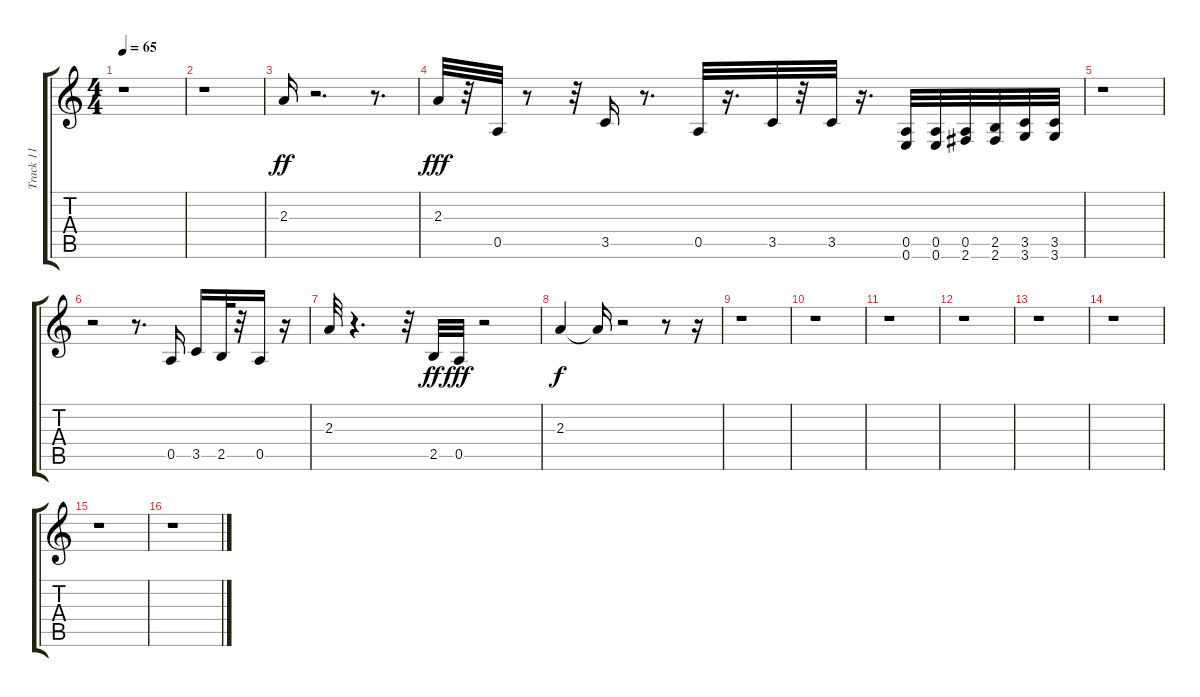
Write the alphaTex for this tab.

\track ("Track 11" "Track 11") {instrument acousticguitarnylon}
\staff {score tabs}
\tuning (E4 B3 G3 D3 A2 E2) {hide}
\ts (4 4)
\tempo 65
\clef g2
\ks c
r.1{dy fff} |
r.1 |
2.3.16{dy ff} r.2{d} r.8{d} |
2.3.32{dy fff} r.32 0.5.32 r.8 r.32 3.5.16 r.8{d} 0.5.32 r.16{d} 3.5.32 r.32 3.5.32 r.16{d} (0.5 0.6).32 (0.5 0.6).32 (0.5 2.6).32 (2.5 2.6).32 (3.5 3.6).32 (3.5 3.6).32 |
r.1 |
r.2 r.8{d} 0.5.16 3.5.16 2.5.32 r.32 0.5.16 r.16 |
2.3.32 r.4{d} r.32 2.5.32{dy ff} 0.5.32{dy fff} r.2 |
2.3.4{dy f} 2.3{t}.16 r.2 r.8 r.16 |
r.1 |
r.1 |
r.1 |
r.1 |
r.1 |
r.1 |
r.1 |
r.1
